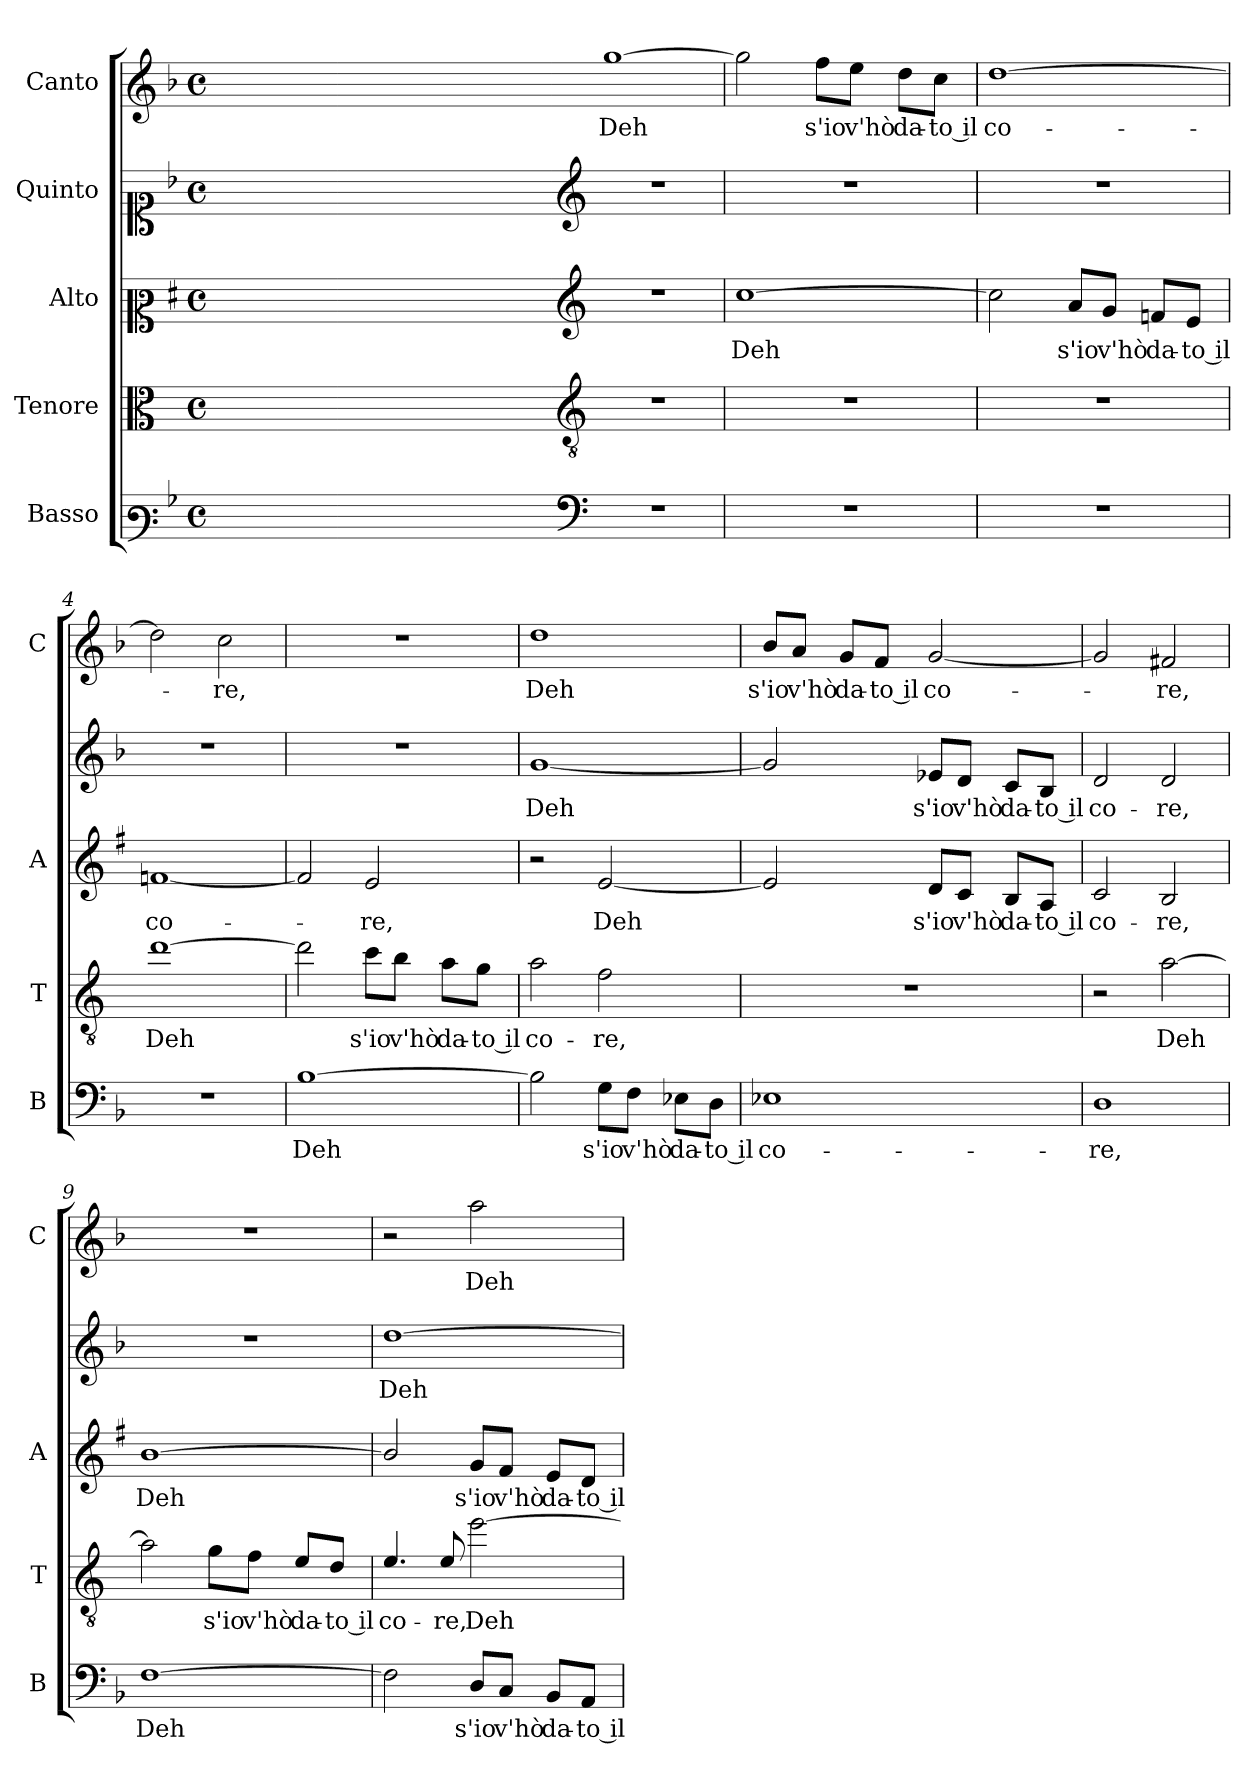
**kern	**text	**kern	**text	**kern	**text	**kern	**text	**kern	**text
*part5	*part5	*part4	*part4	*part3	*part3	*part2	*part2	*part1	*part1
*staff5	*staff5	*staff4	*staff4	*staff3	*staff3	*staff2	*staff2	*staff1	*staff1
*I"Basso	*	*I"Tenore	*	*I"Alto	*	*I"Quinto	*	*I"Canto	*
*I'B	*	*I'T	*	*I'A	*	*	*	*I'C	*
*clefF3	*	*clefC3	*	*clefC2	*	*clefC1	*	*clefG2	*
*	*	*ITrd4c7	*	*ITrd1c2	*	*	*	*	*
*k[b-]	*	*k[b-]	*	*k[b-]	*	*k[b-]	*	*k[b-]	*
*F:	*	*F:	*	*F:	*	*F:	*	*F:	*
*M4/4	*	*M4/4	*	*M4/4	*	*M4/4	*	*M4/4	*
*met(c)	*	*met(c)	*	*met(c)	*	*met(c)	*	*met(c)	*
=	=	=	=	=	=	=	=	=	=
1ryy	.	1ryy	.	1ryy	.	1ryy	.	1ryy	.
=1X-	=1X-	=1X-	=1X-	=1X-	=1X-	=1X-	=1X-	=1X-	=1X-
4ryy	.	4ryy	.	4ryy	.	4ryy	.	4ryy	.
4ryy	.	4ryy	.	4ryy	.	4ryy	.	4ryy	.
4ryy	.	4ryy	.	4ryy	.	4ryy	.	4ryy	.
4ryy	.	4ryy	.	4ryy	.	4ryy	.	4ryy	.
=1-	=1-	=1-	=1-	=1-	=1-	=1-	=1-	=1-	=1-
*clefF4	*	*clefGv2	*	*clefG2	*	*clefG2	*	*	*
!	!	!	!	!	!	!	!	!	!LO:LY:b
1r	.	1r	.	1r	.	1r	.	[1gg	Deh
=2	=2	=2	=2	=2	=2	=2	=2	=2	=2
!	!	!	!	!	!LO:LY:b	!	!	!	!
1r	.	1r	.	[1b-	Deh	1r	.	2gg\]	.
!	!	!	!	!	!	!	!	!	!LO:LY:b
.	.	.	.	.	.	.	.	8ff\L	s'io
!	!	!	!	!	!	!	!	!	!LO:LY:b
.	.	.	.	.	.	.	.	8ee\J	v'hò
!	!	!	!	!	!	!	!	!	!LO:LY:b
.	.	.	.	.	.	.	.	8dd\L	da-
!	!	!	!	!	!	!	!	!	!LO:LY:b
.	.	.	.	.	.	.	.	8cc\J	-to il
=3	=3	=3	=3	=3	=3	=3	=3	=3	=3
!	!	!	!	!	!	!	!	!	!LO:LY:b
1r	.	1r	.	2b-\]	.	1r	.	[1dd	co-
!	!	!	!	!	!LO:LY:b	!	!	!	!
.	.	.	.	8g/L	s'io	.	.	.	.
!	!	!	!	!	!LO:LY:b	!	!	!	!
.	.	.	.	8f/J	v'hò	.	.	.	.
!	!	!	!	!	!LO:LY:b	!	!	!	!
.	.	.	.	8e-X/L	da-	.	.	.	.
!	!	!	!	!	!LO:LY:b	!	!	!	!
.	.	.	.	8d/J	-to il	.	.	.	.
=4	=4	=4	=4	=4	=4	=4	=4	=4	=4
!	!	!	!LO:LY:b	!	!LO:LY:b	!	!	!	!
1r	.	[1g	Deh	[1e-X	co-	1r	.	2dd\]	.
!	!	!	!	!	!	!	!	!	!LO:LY:b
.	.	.	.	.	.	.	.	2cc\	-re,
=5	=5	=5	=5	=5	=5	=5	=5	=5	=5
!	!LO:LY:b	!	!	!	!	!	!	!	!
[1B-	Deh	2g\]	.	2e-/]	.	1r	.	1r	.
!	!	!	!LO:LY:b	!	!LO:LY:b	!	!	!	!
.	.	8f\L	s'io	2d/	-re,	.	.	.	.
!	!	!	!LO:LY:b	!	!	!	!	!	!
.	.	8e\J	v'hò	.	.	.	.	.	.
!	!	!	!LO:LY:b	!	!	!	!	!	!
.	.	8d\L	da-	.	.	.	.	.	.
!	!	!	!LO:LY:b	!	!	!	!	!	!
.	.	8c\J	-to il	.	.	.	.	.	.
!!LO:LB:g=z
=6	=6	=6	=6	=6	=6	=6	=6	=6	=6
!	!	!	!LO:LY:b	!	!	!	!LO:LY:b	!	!LO:LY:b
2B-\]	.	2d\	co-	2r	.	[1g	Deh	1dd	Deh
!	!LO:LY:b	!	!LO:LY:b	!	!LO:LY:b	!	!	!	!
8G\L	s'io	2B-\	-re,	[2d/	Deh	.	.	.	.
!	!LO:LY:b	!	!	!	!	!	!	!	!
8F\J	v'hò	.	.	.	.	.	.	.	.
!	!LO:LY:b	!	!	!	!	!	!	!	!
8E-X\L	da-	.	.	.	.	.	.	.	.
!	!LO:LY:b	!	!	!	!	!	!	!	!
8D\J	-to il	.	.	.	.	.	.	.	.
=7	=7	=7	=7	=7	=7	=7	=7	=7	=7
!	!LO:LY:b	!	!	!	!	!	!	!	!LO:LY:b
1E-X	co-	1r	.	2d/]	.	2g/]	.	8b-/L	s'io
!	!	!	!	!	!	!	!	!	!LO:LY:b
.	.	.	.	.	.	.	.	8a/J	v'hò
!	!	!	!	!	!	!	!	!	!LO:LY:b
.	.	.	.	.	.	.	.	8g/L	da-
!	!	!	!	!	!	!	!	!	!LO:LY:b
.	.	.	.	.	.	.	.	8f/J	-to il
!	!	!	!	!	!LO:LY:b	!	!LO:LY:b	!	!LO:LY:b
.	.	.	.	8c/L	s'io	8e-X/L	s'io	[2g/	co-
!	!	!	!	!	!LO:LY:b	!	!LO:LY:b	!	!
.	.	.	.	8B-/J	v'hò	8d/J	v'hò	.	.
!	!	!	!	!	!LO:LY:b	!	!LO:LY:b	!	!
.	.	.	.	8A/L	da-	8c/L	da-	.	.
!	!	!	!	!	!LO:LY:b	!	!LO:LY:b	!	!
.	.	.	.	8G/J	-to il	8B-/J	-to il	.	.
=8	=8	=8	=8	=8	=8	=8	=8	=8	=8
!	!LO:LY:b	!	!	!	!LO:LY:b	!	!LO:LY:b	!	!
1D	-re,	2r	.	2B-/	co-	2d/	co-	2g/]	.
!	!	!	!LO:LY:b	!	!LO:LY:b	!	!LO:LY:b	!	!LO:LY:b
.	.	[2d\	Deh	2A/	-re,	2d/	-re,	2f#X/	-re,
=9	=9	=9	=9	=9	=9	=9	=9	=9	=9
!	!LO:LY:b	!	!	!	!LO:LY:b	!	!	!	!
[1F	Deh	2d\]	.	[1a	Deh	1r	.	1r	.
!	!	!	!LO:LY:b	!	!	!	!	!	!
.	.	8c\L	s'io	.	.	.	.	.	.
!	!	!	!LO:LY:b	!	!	!	!	!	!
.	.	8B-\J	v'hò	.	.	.	.	.	.
!	!	!	!LO:LY:b	!	!	!	!	!	!
.	.	8A/L	da-	.	.	.	.	.	.
!	!	!	!LO:LY:b	!	!	!	!	!	!
.	.	8G/J	-to il	.	.	.	.	.	.
=10	=10	=10	=10	=10	=10	=10	=10	=10	=10
!	!	!	!LO:LY:b	!	!	!	!LO:LY:b	!	!
2F\]	.	4.A/	co-	2a/]	.	[1dd	Deh	2r	.
!	!	!	!LO:LY:b	!	!	!	!	!	!
.	.	8A/	-re,	.	.	.	.	.	.
!	!LO:LY:b	!	!LO:LY:b	!	!LO:LY:b	!	!	!	!LO:LY:b
8D/L	s'io	[2a\	Deh	8f/L	s'io	.	.	2aa\	Deh
!	!LO:LY:b	!	!	!	!LO:LY:b	!	!	!	!
8C/J	v'hò	.	.	8e/J	v'hò	.	.	.	.
!	!LO:LY:b	!	!	!	!LO:LY:b	!	!	!	!
8BB-/L	da-	.	.	8d/L	da-	.	.	.	.
!	!LO:LY:b	!	!	!	!LO:LY:b	!	!	!	!
8AA/J	-to il	.	.	8c/J	-to il	.	.	.	.
=	=	=	=	=	=	=	=	=	=
*-	*-	*-	*-	*-	*-	*-	*-	*-	*-
